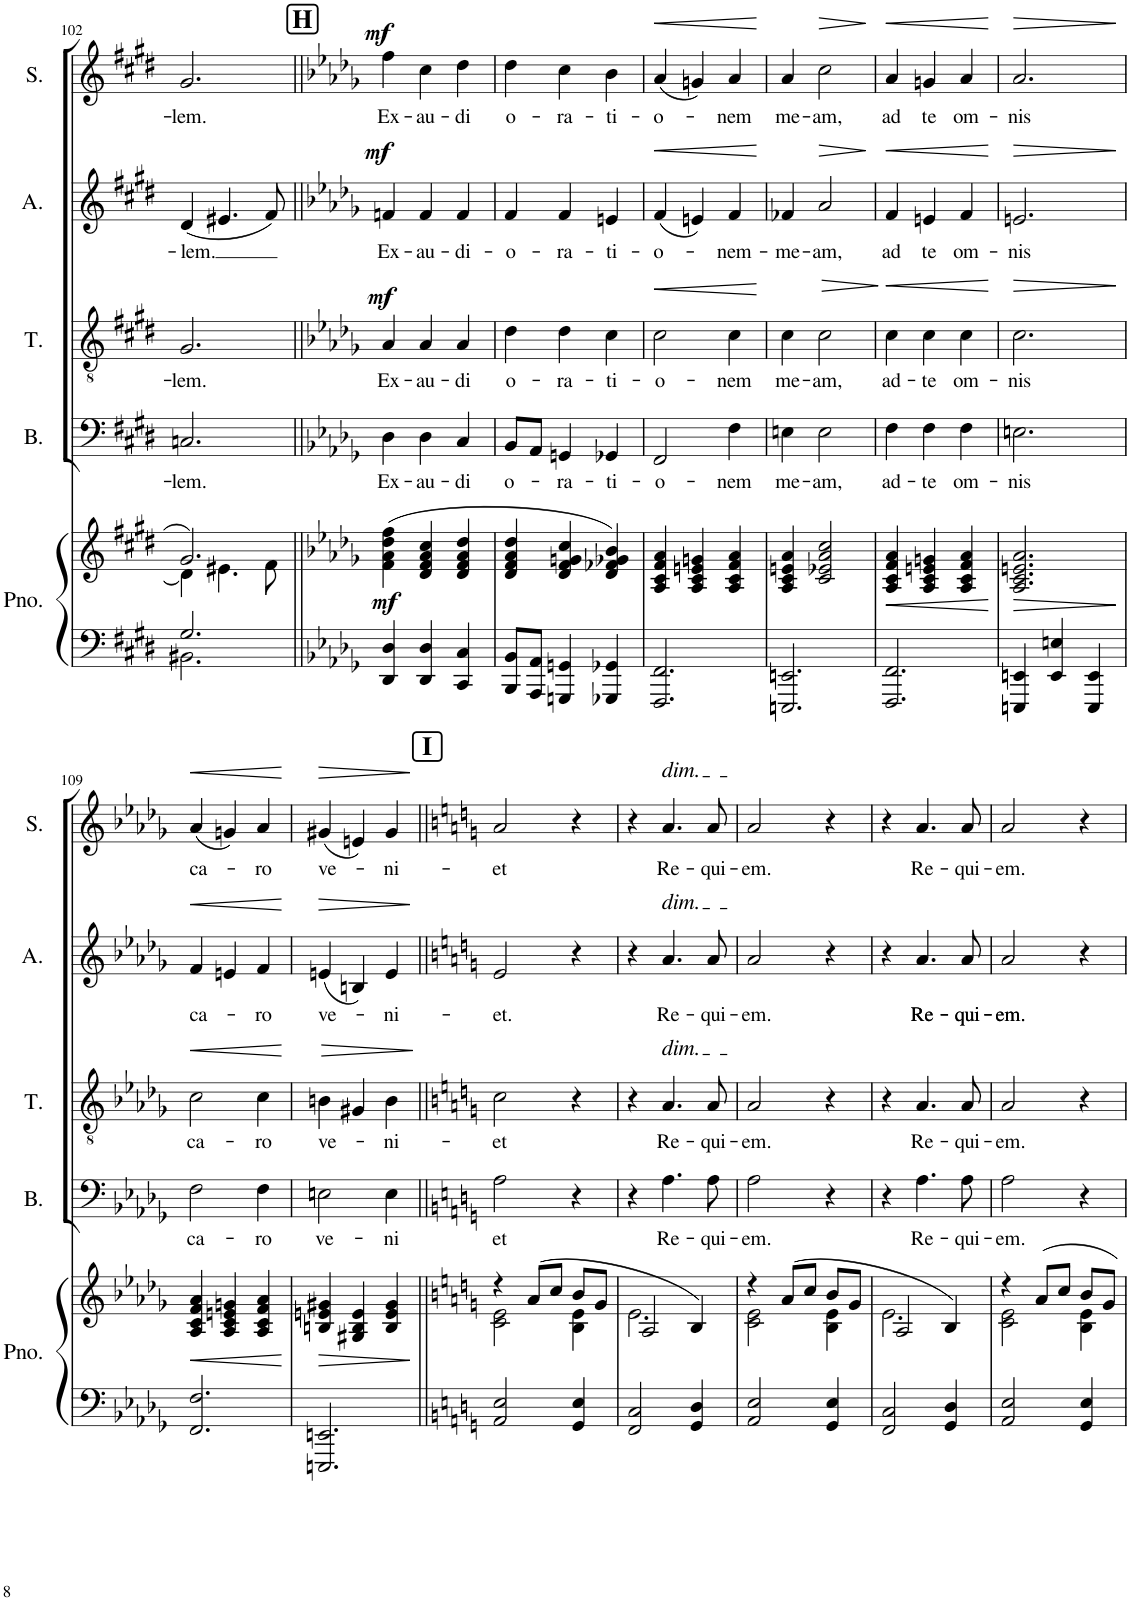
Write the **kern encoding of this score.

**kern	**kern	**dynam	**kern	**text	**kern	**text	**dynam	**kern	**text	**dynam	**kern	**text	**dynam
*part5	*part5	*part5	*part4	*part4	*part3	*part3	*part3	*part2	*part2	*part2	*part1	*part1	*part1
*staff6	*staff5	*staff5/6	*staff4	*staff4	*staff3	*staff3	*staff3	*staff2	*staff2	*staff2	*staff1	*staff1	*staff1
*I"Piano	*	*	*I"Bass	*	*I"Tenor	*	*	*I"Alto	*	*	*I"Soprano	*	*
*I'Pno.	*	*	*I'B.	*	*I'T.	*	*	*I'A.	*	*	*I'S.	*	*
!!LO:PB:g=z
*clefF4	*clefG2	*	*clefF4	*	*clefGv2	*	*	*clefG2	*	*	*clefG2	*	*
*k[f#c#g#d#]	*k[f#c#g#d#]	*	*k[f#c#g#d#]	*	*k[f#c#g#d#]	*	*	*k[f#c#g#d#]	*	*	*k[f#c#g#d#]	*	*
*M3/4	*M3/4	*	*M3/4	*	*M3/4	*	*	*M3/4	*	*	*M3/4	*	*
=102	=102	=102	=102	=102	=102	=102	=102	=102	=102	=102	=102	=102	=102
*^	*^	*	*	*	*	*	*	*	*	*	*	*	*
!	!	!	!	!	!	!LO:LY:b	!	!LO:LY:b	!	!	!LO:LY:b	!	!	!LO:LY:b	!
2.G#/	2.BB#X\	2.g#/	4d#\]	.	2.Cn/	-lem.	2.G#/	-lem.	.	(4d#/	-lem.	.	2.g#/	-lem.	.
.	.	.	4.e#X\	.	.	.	.	.	.	4.e#X/	.	.	.	.	.
.	.	.	8f#\	.	.	.	.	.	.	8f#/)	.	.	.	.	.
*v	*v	*	*	*	*	*	*	*	*	*	*	*	*	*	*
*	*v	*v	*	*	*	*	*	*	*	*	*	*	*	*
!!LO:REH:place=s1:a:B:cj:fs=14:t=H
=103||	=103||	=103||	=103||	=103||	=103||	=103||	=103||	=103||	=103||	=103||	=103||	=103||	=103||
*k[b-e-a-d-g-]	*k[b-e-a-d-g-]	*	*k[b-e-a-d-g-]	*	*k[b-e-a-d-g-]	*	*	*k[b-e-a-d-g-]	*	*	*k[b-e-a-d-g-]	*	*
*	*^	*	*	*	*	*	*	*	*	*	*	*	*
!	!	!	!LO:DY:b	!	!LO:LY:b	!	!LO:LY:b	!LO:DY:a	!	!LO:LY:b	!LO:DY:a	!	!LO:LY:b	!LO:DY:a
*	*v	*v	*	*	*	*	*	*	*	*	*	*	*	*
4DD-/ 4D-/	(4f\ 4a-\ 4dd-\ 4ff\	mf	4D-\	Ex-	4A-/	Ex-	mf	4fn/	Ex-	mf	4ff\	Ex-	mf
!	!	!	!	!LO:LY:b	!	!LO:LY:b	!	!	!LO:LY:b	!	!	!LO:LY:b	!
4DD-/ 4D-/	4d-/ 4f/ 4a-/ 4cc/	.	4D-\	-au-	4A-/	-au-	.	4f/	-au-	.	4cc\	-au-	.
!	!	!	!	!LO:LY:b	!	!LO:LY:b	!	!	!LO:LY:b	!	!	!LO:LY:b	!
4CC/ 4C/	4d-/ 4f/ 4a-/ 4dd-/	.	4C/	-di	4A-/	-di	.	4f/	-di-	.	4dd-\	-di	.
=104	=104	=104	=104	=104	=104	=104	=104	=104	=104	=104	=104	=104	=104
!	!	!	!	!LO:LY:b	!	!LO:LY:b	!	!	!LO:LY:b	!	!	!LO:LY:b	!
8BBB-/ 8BB-/L	4d-/ 4f/ 4a-/ 4dd-/	.	8BB-/L	o-	4d-\	o-	.	4f/	-o-	.	4dd-\	o-	.
8AAA-/ 8AA-/J	.	.	8AA-/J	.	.	.	.	.	.	.	.	.	.
!	!	!	!	!LO:LY:b	!	!LO:LY:b	!	!	!LO:LY:b	!	!	!LO:LY:b	!
4GGGn/ 4GGn/	4d-/ 4f/ 4gn/ 4cc/	.	4GGn/	-ra-	4d-\	-ra-	.	4f/	-ra-	.	4cc\	-ra-	.
!	!	!	!	!LO:LY:b	!	!LO:LY:b	!	!	!LO:LY:b	!	!	!LO:LY:b	!
4GGG-X/ 4GG-X/	4d-/ 4f-X/ 4g-X/ 4b-/)	.	4GG-X/	-ti-	4c\	-ti-	.	4en/	-ti-	.	4b-\	-ti-	.
=105	=105	=105	=105	=105	=105	=105	=105	=105	=105	=105	=105	=105	=105
!	!	!	!	!LO:LY:b	!	!LO:LY:b	!LO:HP:b	!	!LO:LY:b	!LO:HP:b	!	!LO:LY:b	!LO:HP:b
2.FFF/ 2.FF/	4A-/ 4c/ 4f/ 4a-/	.	2FF/	-o-	2c\	-o-	<	(4f/	-o-	<	(4a-/	-o-	<
.	4A-/ 4c/ 4en/ 4gn/	.	.	.	.	.	.	4en/)	.	.	4gn/)	.	.
!	!	!	!	!LO:LY:b	!	!LO:LY:b	!	!	!LO:LY:b	!	!	!LO:LY:b	!
.	4A-/ 4c/ 4f/ 4a-/	.	4F\	-nem	4c\	-nem	.	4f/	-nem-	.	4a-/	-nem	.
.	.	.	.	.	.	.	[	.	.	[	.	.	[
=106	=106	=106	=106	=106	=106	=106	=106	=106	=106	=106	=106	=106	=106
!	!	!	!	!LO:LY:b	!	!LO:LY:b	!	!	!LO:LY:b	!	!	!LO:LY:b	!
2.EEEn/ 2.EEn/	4A-/ 4c/ 4en/ 4a-/	.	4En\	me-	4c\	me-	.	4f-X/	-me-	.	4a-/	me-	.
!	!	!	!	!LO:LY:b	!	!LO:LY:b	!LO:HP:b	!	!LO:LY:b	!LO:HP:b	!	!LO:LY:b	!LO:HP:b
.	2c/ 2e-X/ 2a-/ 2cc/	.	2E\	-am,	2c\	-am,	>	2a-/	-am,	>	2cc\	-am,	>
.	.	.	.	.	.	.	]	.	.	]	.	.	]
=107	=107	=107	=107	=107	=107	=107	=107	=107	=107	=107	=107	=107	=107
!	!	!LO:HP:b	!	!LO:LY:b	!	!LO:LY:b	!LO:HP:b	!	!LO:LY:b	!LO:HP:b	!	!LO:LY:b	!LO:HP:b
2.FFF/ 2.FF/	4A-/ 4c/ 4f/ 4a-/	<	4F\	ad-	4c\	ad-	<	4f/	ad	<	4a-/	ad	<
!	!	!	!	!LO:LY:b	!	!LO:LY:b	!	!	!LO:LY:b	!	!	!LO:LY:b	!
.	4A-/ 4c/ 4en/ 4gn/	.	4F\	-te	4c\	-te	.	4en/	te	.	4gn/	te	.
!	!	!	!	!LO:LY:b	!	!LO:LY:b	!	!	!LO:LY:b	!	!	!LO:LY:b	!
.	4A-/ 4c/ 4f/ 4a-/	.	4F\	om-	4c\	om-	.	4f/	om-	.	4a-/	om-	.
.	.	[	.	.	.	.	[	.	.	[	.	.	[
=108	=108	=108	=108	=108	=108	=108	=108	=108	=108	=108	=108	=108	=108
!	!	!LO:HP:b	!	!LO:LY:b	!	!LO:LY:b	!LO:HP:b	!	!LO:LY:b	!LO:HP:b	!	!LO:LY:b	!LO:HP:b
4EEEn/ 4EEn/	2.A-/ 2.c/ 2.en/ 2.a-/	>	2.En\	-nis	2.c\	-nis	>	2.en/	-nis	>	2.a-/	-nis	>
4EE/ 4En/	.	.	.	.	.	.	.	.	.	.	.	.	.
4EEE/ 4EE/	.	.	.	.	.	.	.	.	.	.	.	.	.
.	.	]	.	.	.	.	]	.	.	]	.	.	]
!!LO:LB:g=z
=109	=109	=109	=109	=109	=109	=109	=109	=109	=109	=109	=109	=109	=109
!	!	!LO:HP:b	!	!LO:LY:b	!	!LO:LY:b	!LO:HP:b	!	!LO:LY:b	!LO:HP:b	!	!LO:LY:b	!LO:HP:b
2.FF/ 2.F/	4A-/ 4c/ 4f/ 4a-/	<	2F\	ca-	2c\	ca-	<	4f/	ca-	<	(4a-/	ca-	<
.	4A-/ 4c/ 4en/ 4gn/	.	.	.	.	.	.	4en/	.	.	4gn/)	.	.
!	!	!	!	!LO:LY:b	!	!LO:LY:b	!	!	!LO:LY:b	!	!	!LO:LY:b	!
.	4A-/ 4c/ 4f/ 4a-/	.	4F\	-ro	4c\	-ro	.	4f/	-ro	.	4a-/	-ro	.
.	.	[	.	.	.	.	[	.	.	[	.	.	[
=110	=110	=110	=110	=110	=110	=110	=110	=110	=110	=110	=110	=110	=110
!	!	!LO:HP:b	!	!LO:LY:b	!	!LO:LY:b	!LO:HP:b	!	!LO:LY:b	!LO:HP:b	!	!LO:LY:b	!LO:HP:b
2.EEEn/ 2.EEn/	4Bn/ 4en/ 4g#X/	>	2En\	ve-	4Bn\	ve-	>	(4en/	ve-	>	(4g#X/	ve-	>
.	4G#X/ 4B/ 4e/	.	.	.	4G#X/	.	.	4Bn/)	.	.	4en/)	.	.
!	!	!	!	!LO:LY:b	!	!LO:LY:b	!	!	!LO:LY:b	!	!	!LO:LY:b	!
.	4B/ 4e/ 4g#/	.	4E\	-ni	4B\	-ni-	.	4e/	-ni-	.	4g#/	-ni-	.
.	.	]	.	.	.	.	]	.	.	]	.	.	]
!!LO:REH:place=s1:a:B:cj:fs=14:t=I
=111||	=111||	=111||	=111||	=111||	=111||	=111||	=111||	=111||	=111||	=111||	=111||	=111||	=111||
*k[]	*k[]	*	*k[]	*	*k[]	*	*	*k[]	*	*	*k[]	*	*
*	*^	*	*	*	*	*	*	*	*	*	*	*	*
!	!	!	!	!	!LO:LY:b	!	!LO:LY:b	!	!	!LO:LY:b	!	!	!LO:LY:b	!
2AA/ 2E/	4r	2c\ 2e\	.	2A\	-et	2c\	-et	.	2e/	-et.	.	2a/	-et	.
.	(8a/L	.	.	.	.	.	.	.	.	.	.	.	.	.
.	8cc/J	.	.	.	.	.	.	.	.	.	.	.	.	.
4GG/ 4E/	8b/L	4B\ 4e\	.	4r	.	4r	.	.	4r	.	.	4r	.	.
.	8g/J	.	.	.	.	.	.	.	.	.	.	.	.	.
=112	=112	=112	=112	=112	=112	=112	=112	=112	=112	=112	=112	=112	=112	=112
2FF/ 2C/	2A/	2.e\	.	4r	.	4r	.	.	4r	.	.	4r	.	.
!	!	!	!	!	!	!	!	!	!	!	!	!LO:TX:a:i:t=dim.	!	!
!	!	!	!	!	!	!	!	!	!LO:TX:a:i:t=dim.	!	!	!	!	!
!	!	!	!	!	!	!LO:TX:a:i:t=dim.	!	!	!	!	!	!	!	!
!	!	!	!	!	!LO:LY:b	!	!LO:LY:b	!	!	!LO:LY:b	!	!	!LO:LY:b	!
.	.	.	.	4.A\	Re-	4.A/	Re-	.	4.a/	Re-	.	4.a/	Re-	.
4GG/ 4D/	4B/)	.	.	.	.	.	.	.	.	.	.	.	.	.
!	!	!	!	!	!LO:LY:b	!	!LO:LY:b	!	!	!LO:LY:b	!	!	!LO:LY:b	!
.	.	.	.	8A\	-qui-	8A/	-qui-	.	8a/	-qui-	.	8a/	-qui-	.
=113	=113	=113	=113	=113	=113	=113	=113	=113	=113	=113	=113	=113	=113	=113
!	!	!	!	!	!LO:LY:b	!	!LO:LY:b	!	!	!LO:LY:b	!	!	!LO:LY:b	!
2AA/ 2E/	4r	2c\ 2e\	.	2A\	-em.	2A/	-em.	.	2a/	-em.	.	2a/	-em.	.
.	(8a/L	.	.	.	.	.	.	.	.	.	.	.	.	.
.	8cc/J	.	.	.	.	.	.	.	.	.	.	.	.	.
4GG/ 4E/	8b/L	4B\ 4e\	.	4r	.	4r	.	.	4r	.	.	4r	.	.
.	8g/J	.	.	.	.	.	.	.	.	.	.	.	.	.
=114	=114	=114	=114	=114	=114	=114	=114	=114	=114	=114	=114	=114	=114	=114
2FF/ 2C/	2A/	2.e\	.	4r	.	4r	.	.	4r	.	.	4r	.	.
!	!	!	!	!	!LO:LY:b	!	!LO:LY:b	!	!	!LO:LY:b	!	!	!LO:LY:b	!
.	.	.	.	4.A\	Re-	4.A/	Re-	.	4.a/	Re-	.	4.a/	Re-	.
4GG/ 4D/	4B/)	.	.	.	.	.	.	.	.	.	.	.	.	.
!	!	!	!	!	!LO:LY:b	!	!LO:LY:b	!	!	!LO:LY:b	!	!	!LO:LY:b	!
.	.	.	.	8A\	-qui-	8A/	-qui-	.	8a/	-qui-	.	8a/	-qui-	.
=115	=115	=115	=115	=115	=115	=115	=115	=115	=115	=115	=115	=115	=115	=115
!	!	!	!	!	!LO:LY:b	!	!LO:LY:b	!	!	!LO:LY:b	!	!	!LO:LY:b	!
2AA/ 2E/	4r	2c\ 2e\	.	2A\	-em.	2A/	-em.	.	2a/	-em.	.	2a/	-em.	.
.	8a/L	.	.	.	.	.	.	.	.	.	.	.	.	.
.	8cc/J	.	.	.	.	.	.	.	.	.	.	.	.	.
4GG/ 4E/	8b/L	4B\ 4e\	.	4r	.	4r	.	.	4r	.	.	4r	.	.
.	8g/J	.	.	.	.	.	.	.	.	.	.	.	.	.
*	*v	*v	*	*	*	*	*	*	*	*	*	*	*	*
=	=	=	=	=	=	=	=	=	=	=	=	=	=
*-	*-	*-	*-	*-	*-	*-	*-	*-	*-	*-	*-	*-	*-
